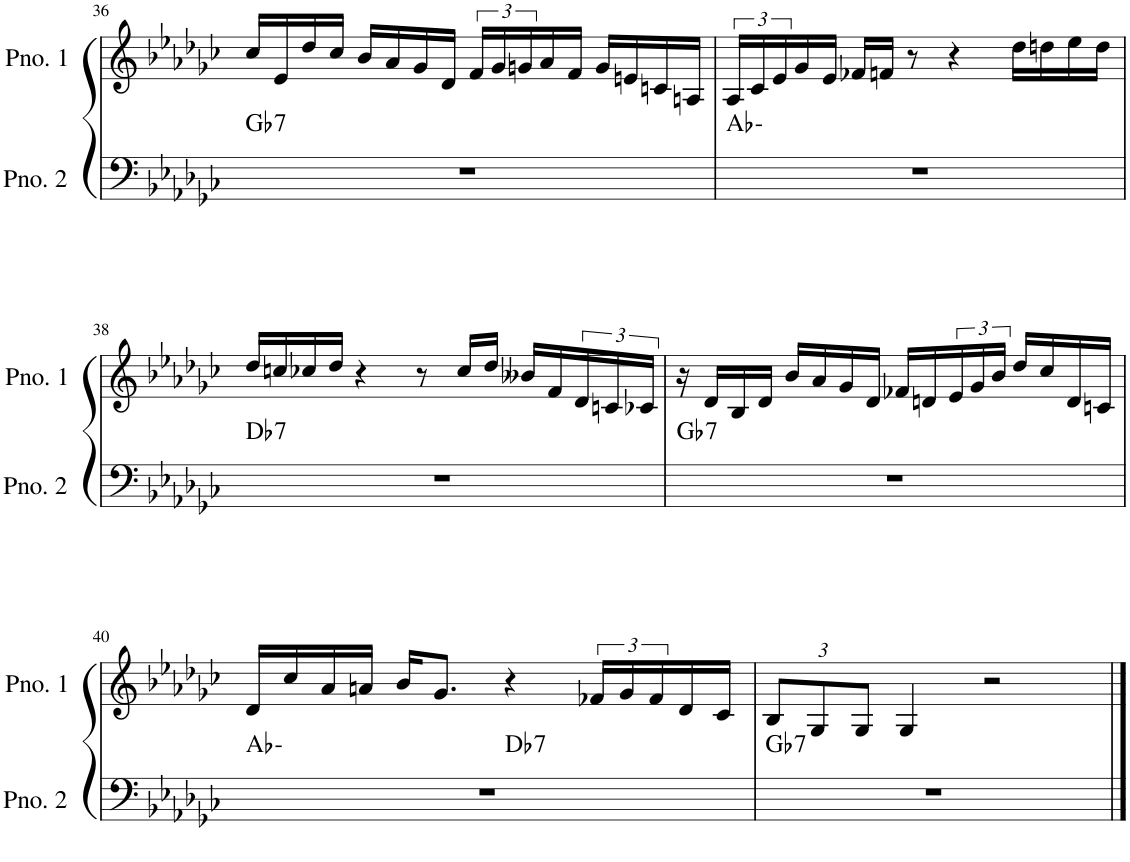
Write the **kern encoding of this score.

**kern	**harte	**kern
*part2	*part2	*part1
*staff2	*	*staff1
*I"ピアノ 2	*	*I"ピアノ 1
!!LO:PB:g=z
*clefF4	*	*clefG2
*k[b-e-a-d-g-c-]	*	*k[b-e-a-d-g-c-]
*M4/4	*	*M4/4
=36	=36	=36
!	!LO:H:kt=7	!
1r	Gb:7	16cc-/LL
.	.	16e-/
.	.	16dd-/
.	.	16cc-/JJ
.	.	16b-/LL
.	.	16a-/
.	.	16g-/
.	.	16d-/JJ
.	.	24f/LL
.	.	24g-/
.	.	24gn/
.	.	16a-/
.	.	16f/JJ
.	.	16g/LL
.	.	16en/
.	.	16cn/
.	.	16An/JJ
=37	=37	=37
1r	Ab:min	24A-/LL
.	.	24c-/
.	.	24e-/
.	.	16g-/
.	.	16e-/JJ
.	.	16f-X/LL
.	.	16fn/JJ
.	.	8r
.	.	4r
.	.	16dd-\LL
.	.	16ddn\
.	.	16ee-\
.	.	16dd\JJ
!!LO:LB:g=z
=38	=38	=38
!	!LO:H:kt=7	!
1r	Db:7	16dd-/LL
.	.	16ccn/
.	.	16cc-X/
.	.	16dd-/JJ
.	.	4r
.	.	8r
.	.	16cc-/LL
.	.	16dd-/JJ
.	.	16b--X/LL
.	.	16f/
.	.	24d-/
.	.	24cn/
.	.	24c-X/JJ
=39	=39	=39
!	!LO:H:kt=7	!
1r	Gb:7	16r
.	.	16d-/LL
.	.	16B-/
.	.	16d-/JJ
.	.	16b-/LL
.	.	16a-/
.	.	16g-/
.	.	16d-/JJ
.	.	16f-X/LL
.	.	16dn/
.	.	24e-/
.	.	24g-/
.	.	24b-/JJ
.	.	16dd-/LL
.	.	16cc-/
.	.	16d/
.	.	16cn/JJ
!!LO:LB:g=z
=40	=40	=40
*^	*	*
1r	2ryy	Ab:min	16d-/LL
.	.	.	16cc-/
.	.	.	16a-/
.	.	.	16an/JJ
.	.	.	16b-/KL
.	.	.	8.g-/J
!	!	!LO:H:kt=7	!
.	2ryy	Db:7	4r
.	.	.	24f-X/LL
.	.	.	24g-/
.	.	.	24f-/
.	.	.	16d-/
.	.	.	16c-/JJ
*v	*v	*	*
=41	=41	=41
*	*	*Xbrackettup
*^	*	*
!	!	!LO:H:kt=7	!
*v	*v	*	*
1r	Gb:7	12B-/L
.	.	12G-/
.	.	12G-/J
.	.	4G-/
.	.	2r
==	==	==
*-	*-	*-
